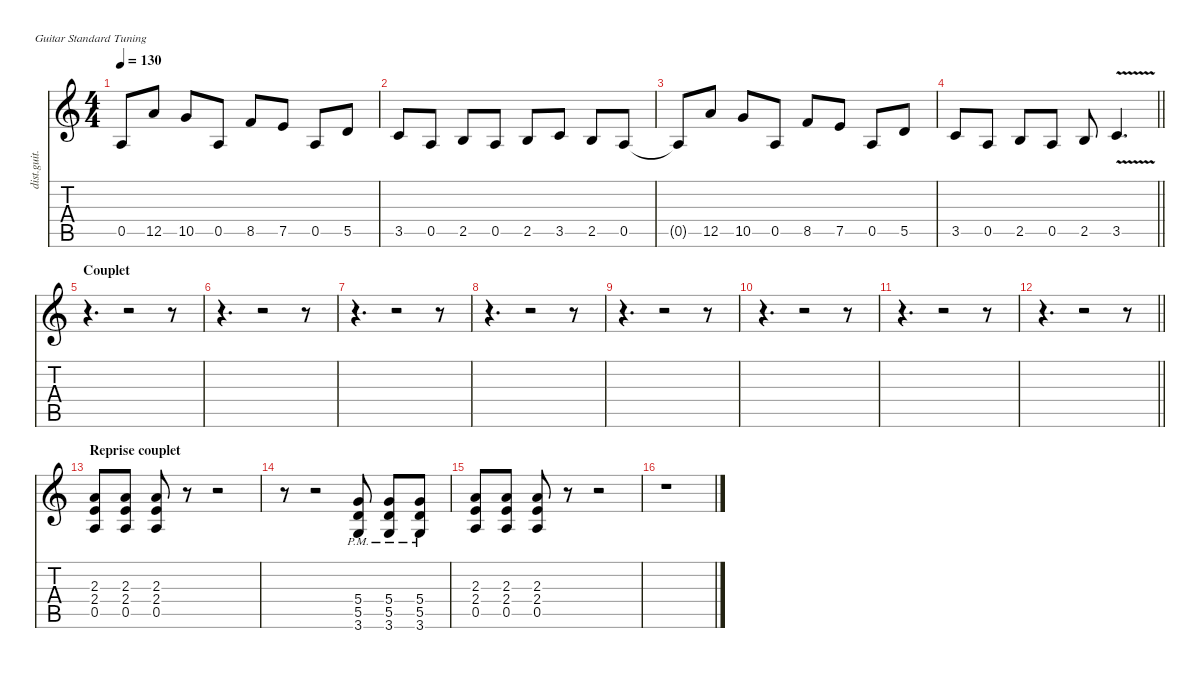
\defaultSystemsLayout 4
\hideDynamics
\bracketExtendMode nobrackets
\otherSystemsTrackNameOrientation horizontal
\track ("Hichem" "dist.guit.") {instrument distortionguitar}
\staff {score tabs}
\tuning (E4 B3 G3 D3 A2 E2)
\ts (4 4)
\tempo 130
\clef g2
\ks c
0.5.8{dy f beam Up} 12.5.8{beam Up} 10.5.8{beam Up} 0.5.8{beam Up} 8.5.8{beam Up} 7.5.8{beam Up} 0.5.8{beam Up} 5.5.8{beam Up} |
3.5.8{beam Up} 0.5.8{beam Up} 2.5.8{beam Up} 0.5.8{beam Up} 2.5.8{beam Up} 3.5.8{beam Up} 2.5.8{beam Up} 0.5.8{beam Up} |
0.5{t}.8{beam Up} 12.5.8{beam Up} 10.5.8{beam Up} 0.5.8{beam Up} 8.5.8{beam Up} 7.5.8{beam Up} 0.5.8{beam Up} 5.5.8{beam Up} |
\barLineRight lightlight
3.5.8{beam Up} 0.5.8{beam Up} 2.5.8{beam Up} 0.5.8{beam Up} 2.5.8{beam Up} 3.5{v}.4{d beam Up} |
\section ("" "Couplet")
r.4{d beam Down} r.2{beam Down} r.8{beam Down} |
r.4{d beam Down} r.2{beam Down} r.8{beam Down} |
r.4{d beam Down} r.2{beam Down} r.8{beam Down} |
r.4{d beam Down} r.2{beam Down} r.8{beam Down} |
r.4{d beam Down} r.2{beam Down} r.8{beam Down} |
r.4{d beam Down} r.2{beam Down} r.8{beam Down} |
r.4{d beam Down} r.2{beam Down} r.8{beam Down} |
\barLineRight lightlight
r.4{d beam Down} r.2{beam Down} r.8{beam Down} |
\section ("" "Reprise couplet")
(2.3 2.4 0.5).8{beam Up} (2.3 2.4 0.5).8{beam Up} (2.3 2.4 0.5).8{beam Up} r.8{beam Up} r.2{beam Up} |
r.8{beam Down} r.2{beam Down} (5.4 5.5 3.6{pm}).8{beam Up} (5.4 5.5 3.6{pm}).8{beam Up} (5.4 5.5 3.6{pm}).8{beam Up} |
(2.3 2.4 0.5).8{beam Up} (2.3 2.4 0.5).8{beam Up} (2.3 2.4 0.5).8{beam Up} r.8{beam Up} r.2{beam Up} |
r.1{beam Down}
